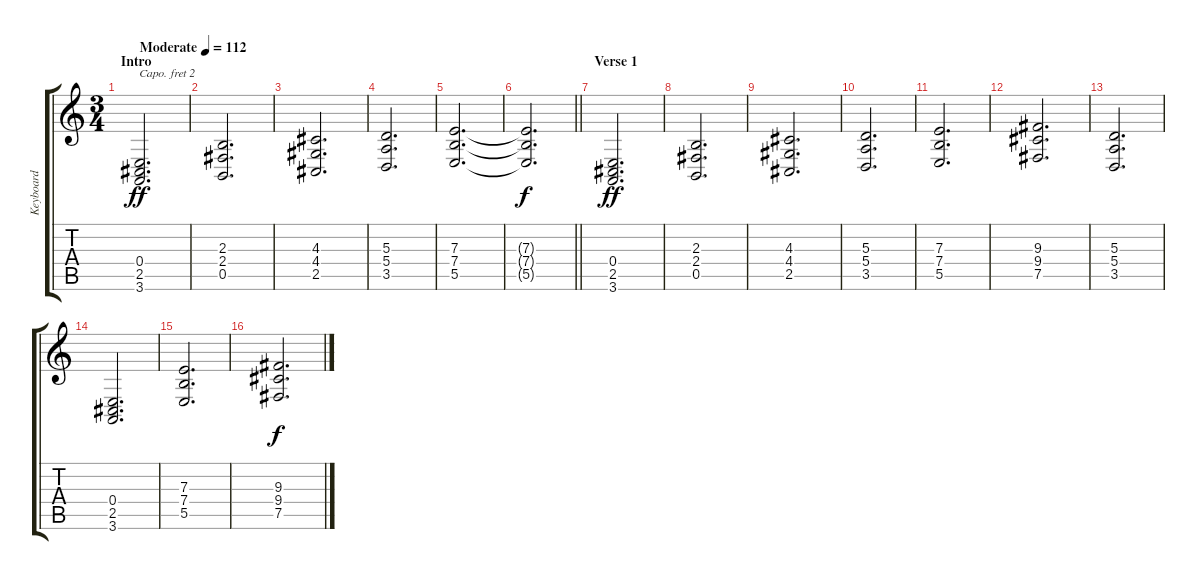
\track ("Keyboard" "Keyboard") {instrument synthstrings1}
\staff {score tabs}
\capo 2
\tuning (E4 B3 G3 D3 A2 E2) {hide}
\ts (3 4)
\section ("" "Intro")
\tempo (112 "Moderate")
\clef g2
\ks c
(0.4 2.5 3.6).2{d dy ff instrument synthstrings1} |
(2.3 2.4 0.5).2{d} |
(4.3 4.4 2.5).2{d} |
(5.3 5.4 3.5).2{d} |
(7.3 7.4 5.5).2{d} |
\barLineRight lightlight
(7.3{t} 7.4{t} 5.5{t}).2{d dy f} |
\section ("" "Verse 1")
(0.4 2.5 3.6).2{d dy ff} |
(2.3 2.4 0.5).2{d} |
(4.3 4.4 2.5).2{d} |
(5.3 5.4 3.5).2{d} |
(7.3 7.4 5.5).2{d} |
(9.3 9.4 7.5).2{d} |
(5.3 5.4 3.5).2{d} |
(0.4 2.5 3.6).2{d} |
(7.3 7.4 5.5).2{d} |
(9.3 9.4 7.5).2{d dy f}
